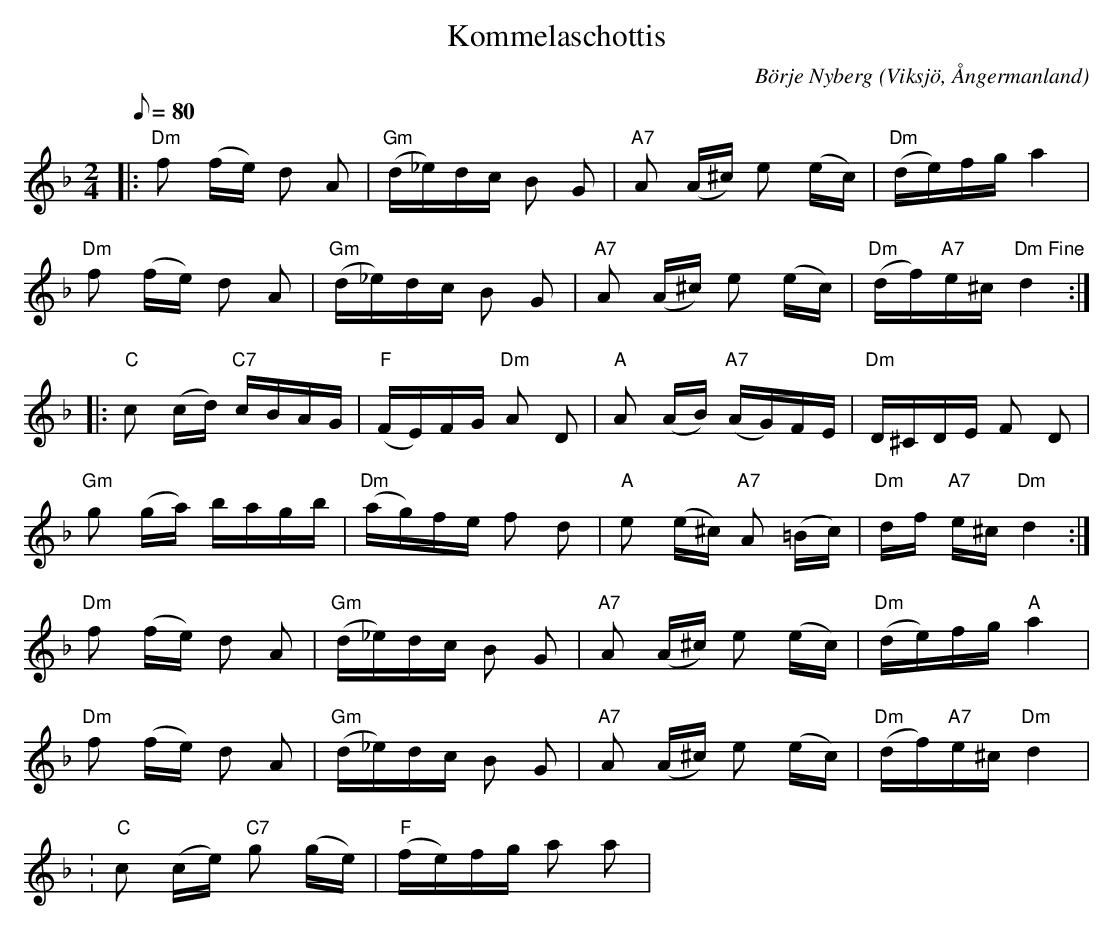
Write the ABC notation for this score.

X:1
T:Kommelaschottis
C:Börje Nyberg
O:Viksjö, Ångermanland
M:2/4
L:1/8
Q:80
K:Dm
|: "Dm"f (f/2e/2) d A | "Gm"(d/2_e/2)d/2c/2 B G | "A7"A (A/2^c/2) e (e/2c/2) |"Dm"(d/2e/2)f/2g/2 a2 |
"Dm"f (f/2e/2) d A | "Gm" (d/2_e/2)d/2c/2 B G | "A7"A (A/2^c/2) e (e/2c/2) | "Dm"(d/2f/2)"A7"e/2^c/2 "Dm Fine"d2::
"C"c (c/2d/2) "C7"c/2B/2A/2G/2 | "F"(F/2E/2)F/2G/2 "Dm"A D | "A"A (A/2B/2) "A7"(A/2G/2)F/2E/2 | "Dm"D/2^C/2D/2E/2 F D |
"Gm"g (g/2a/2) b/2a/2g/2b/2 | "Dm"(a/2g/2)f/2e/2 f d | "A"e (e/2^c/2) "A7"A (=B/2c/2) | "Dm"d/2f/2 "A7"e/2^c/2 "Dm"d2:|
"Dm"f (f/2e/2) d A | "Gm"(d/2_e/2)d/2c/2 B G | "A7"A (A/2^c/2) e (e/2c/2) | "Dm"(d/2e/2)f/2g/2 "A"a2 |
"Dm"f (f/2e/2) d A | "Gm"(d/2_e/2)d/2c/2 B G | "A7"A (A/2^c/2) e (e/2c/2) | "Dm"(d/2f/2)"A7"e/2^c/2 "Dm"d2 |
: "C"c (c/2e/2) "C7"g (g/2e/2) |"F"(f/2e/2)f/2g/2 a a |
